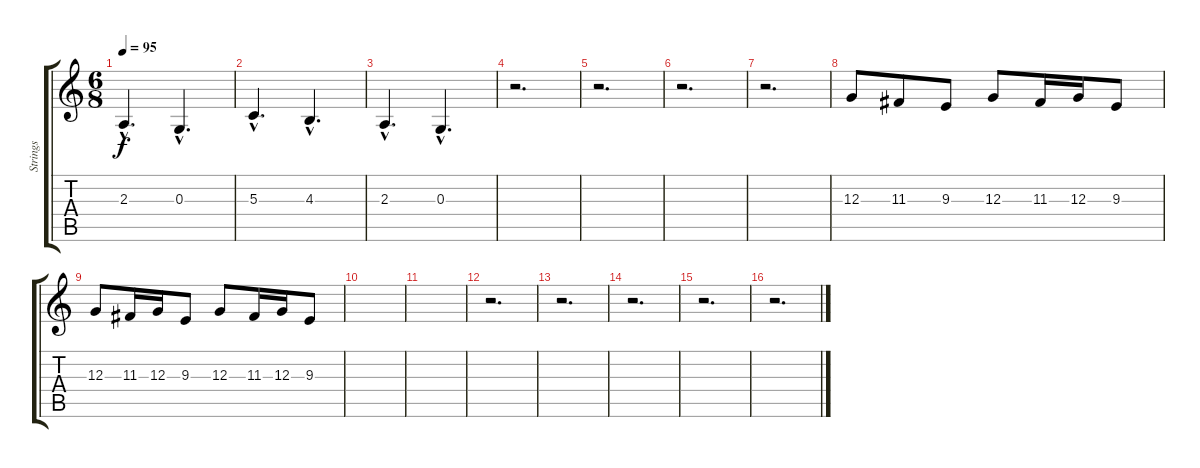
\track ("Strings" "Strings") {instrument stringensemble1}
\staff {score tabs}
\tuning (E4 B3 G3 D3 A2 E2) {hide}
\ts (6 8)
\tempo 95
\clef g2
\ks c
2.3{hac}.4{d dy f} 0.3{hac}.4{d} |
5.3{hac}.4{d} 4.3{hac}.4{d} |
2.3{hac}.4{d} 0.3{hac}.4{d} |
r.2{d} |
r.2{d} |
r.2{d} |
r.2{d} |
12.3.8 11.3.8 9.3.8 12.3.8 11.3.16 12.3.16 9.3.8 |
12.3.8 11.3.16 12.3.16 9.3.8 12.3.8 11.3.16 12.3.16 9.3.8 |
|
|
r.2{d} |
r.2{d} |
r.2{d} |
r.2{d} |
r.2{d}
